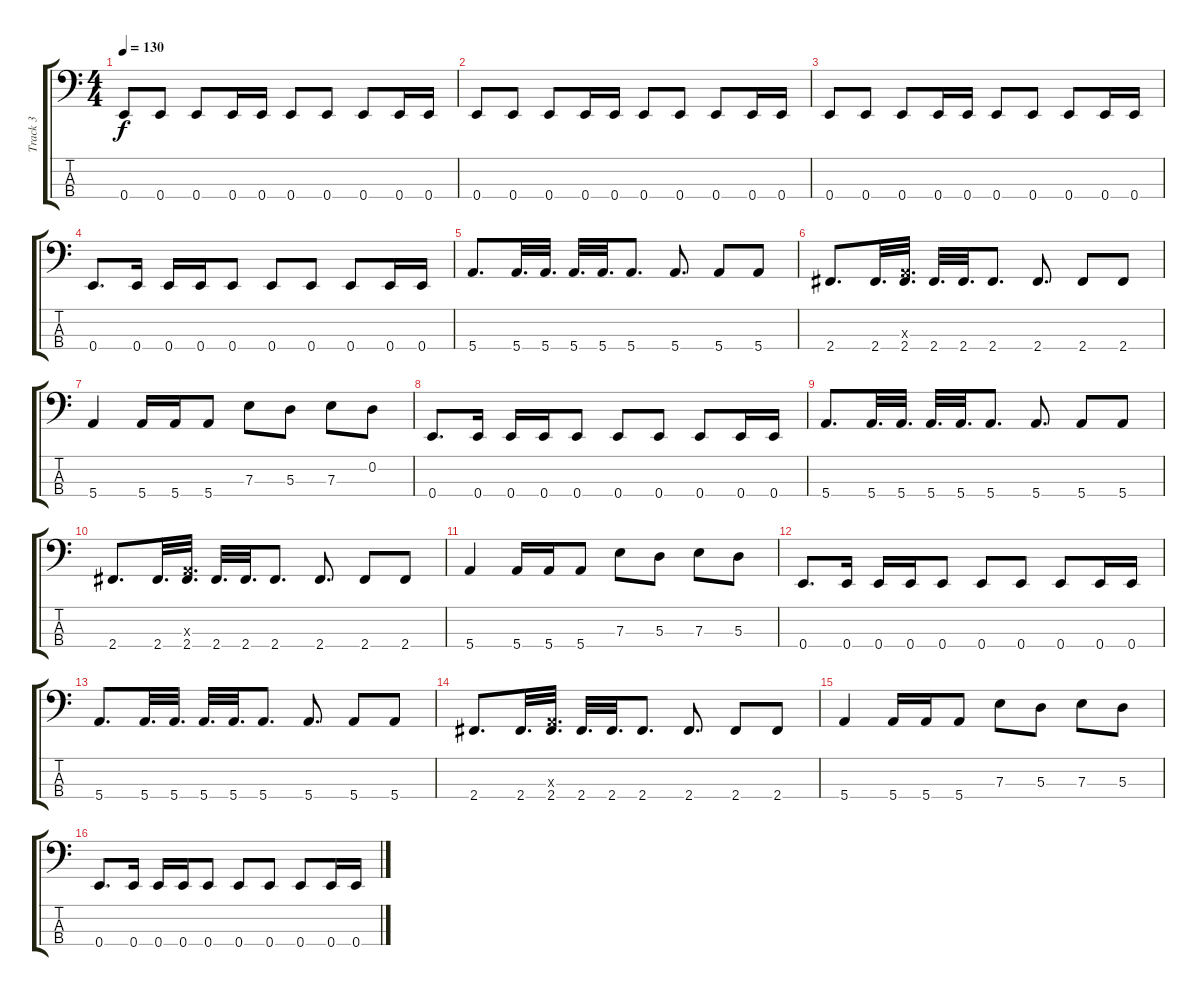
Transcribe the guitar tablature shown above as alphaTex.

\track ("Track 3" "Track 3") {instrument electricbassfinger}
\staff {score tabs}
\tuning (G2 D2 A1 E1) {hide}
\ts (4 4)
\tempo 130
\clef f4
\ks c
0.4.8{dy f} 0.4.8 0.4.8 0.4.16 0.4.16 0.4.8 0.4.8 0.4.8 0.4.16 0.4.16 |
0.4.8 0.4.8 0.4.8 0.4.16 0.4.16 0.4.8 0.4.8 0.4.8 0.4.16 0.4.16 |
0.4.8 0.4.8 0.4.8 0.4.16 0.4.16 0.4.8 0.4.8 0.4.8 0.4.16 0.4.16 |
0.4.8{d} 0.4.16 0.4.16 0.4.16 0.4.8 0.4.8 0.4.8 0.4.8 0.4.16 0.4.16 |
5.4.8{d} 5.4.32{d} 5.4.32{d} 5.4.32{d} 5.4.32{d} 5.4.8{d} 5.4.8{d} 5.4.8 5.4.8 |
2.4.8{d} 2.4.32{d} (0.3{x} 2.4).32{d} 2.4.32{d} 2.4.32{d} 2.4.8{d} 2.4.8{d} 2.4.8 2.4.8 |
5.4.4 5.4.16 5.4.16 5.4.8 7.3.8 5.3.8 7.3.8 0.2.8 |
0.4.8{d} 0.4.16 0.4.16 0.4.16 0.4.8 0.4.8 0.4.8 0.4.8 0.4.16 0.4.16 |
5.4.8{d} 5.4.32{d} 5.4.32{d} 5.4.32{d} 5.4.32{d} 5.4.8{d} 5.4.8{d} 5.4.8 5.4.8 |
2.4.8{d} 2.4.32{d} (0.3{x} 2.4).32{d} 2.4.32{d} 2.4.32{d} 2.4.8{d} 2.4.8{d} 2.4.8 2.4.8 |
5.4.4 5.4.16 5.4.16 5.4.8 7.3.8 5.3.8 7.3.8 5.3.8 |
0.4.8{d} 0.4.16 0.4.16 0.4.16 0.4.8 0.4.8 0.4.8 0.4.8 0.4.16 0.4.16 |
5.4.8{d} 5.4.32{d} 5.4.32{d} 5.4.32{d} 5.4.32{d} 5.4.8{d} 5.4.8{d} 5.4.8 5.4.8 |
2.4.8{d} 2.4.32{d} (0.3{x} 2.4).32{d} 2.4.32{d} 2.4.32{d} 2.4.8{d} 2.4.8{d} 2.4.8 2.4.8 |
5.4.4 5.4.16 5.4.16 5.4.8 7.3.8 5.3.8 7.3.8 5.3.8 |
0.4.8{d} 0.4.16 0.4.16 0.4.16 0.4.8 0.4.8 0.4.8 0.4.8 0.4.16 0.4.16
